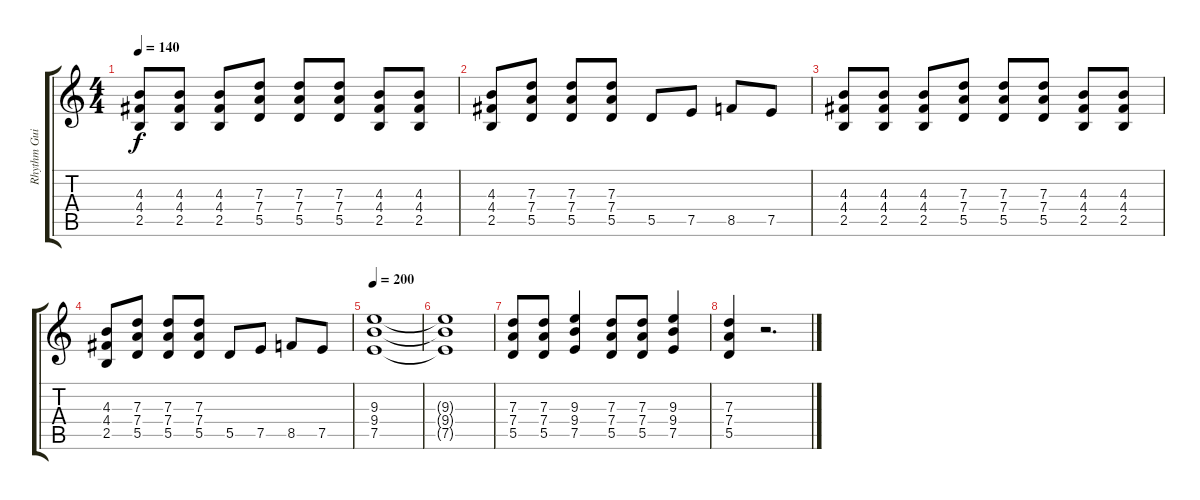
\track ("Rhythm Guitar" "Rhythm Gui") {instrument distortionguitar}
\staff {score tabs}
\tuning (E4 B3 G3 D3 A2 E2) {hide}
\ts (4 4)
\tempo 140
\clef g2
\ks c
(4.3 4.4 2.5).8{dy f} (4.3 4.4 2.5).8 (4.3 4.4 2.5).8 (7.3 7.4 5.5).8 (7.3 7.4 5.5).8 (7.3 7.4 5.5).8 (4.3 4.4 2.5).8 (4.3 4.4 2.5).8 |
(4.3 4.4 2.5).8 (7.3 7.4 5.5).8 (7.3 7.4 5.5).8 (7.3 7.4 5.5).8 5.5.8 7.5.8 8.5.8 7.5.8 |
(4.3 4.4 2.5).8 (4.3 4.4 2.5).8 (4.3 4.4 2.5).8 (7.3 7.4 5.5).8 (7.3 7.4 5.5).8 (7.3 7.4 5.5).8 (4.3 4.4 2.5).8 (4.3 4.4 2.5).8 |
(4.3 4.4 2.5).8 (7.3 7.4 5.5).8 (7.3 7.4 5.5).8 (7.3 7.4 5.5).8 5.5.8 7.5.8 8.5.8 7.5.8 |
\tempo 200
(9.3 9.4 7.5).1 |
(9.3{t} 9.4{t} 7.5{t}).1 |
(7.3 7.4 5.5).8 (7.3 7.4 5.5).8 (9.3 9.4 7.5).4 (7.3 7.4 5.5).8 (7.3 7.4 5.5).8 (9.3 9.4 7.5).4 |
(7.3 7.4 5.5).4 r.2{d}
